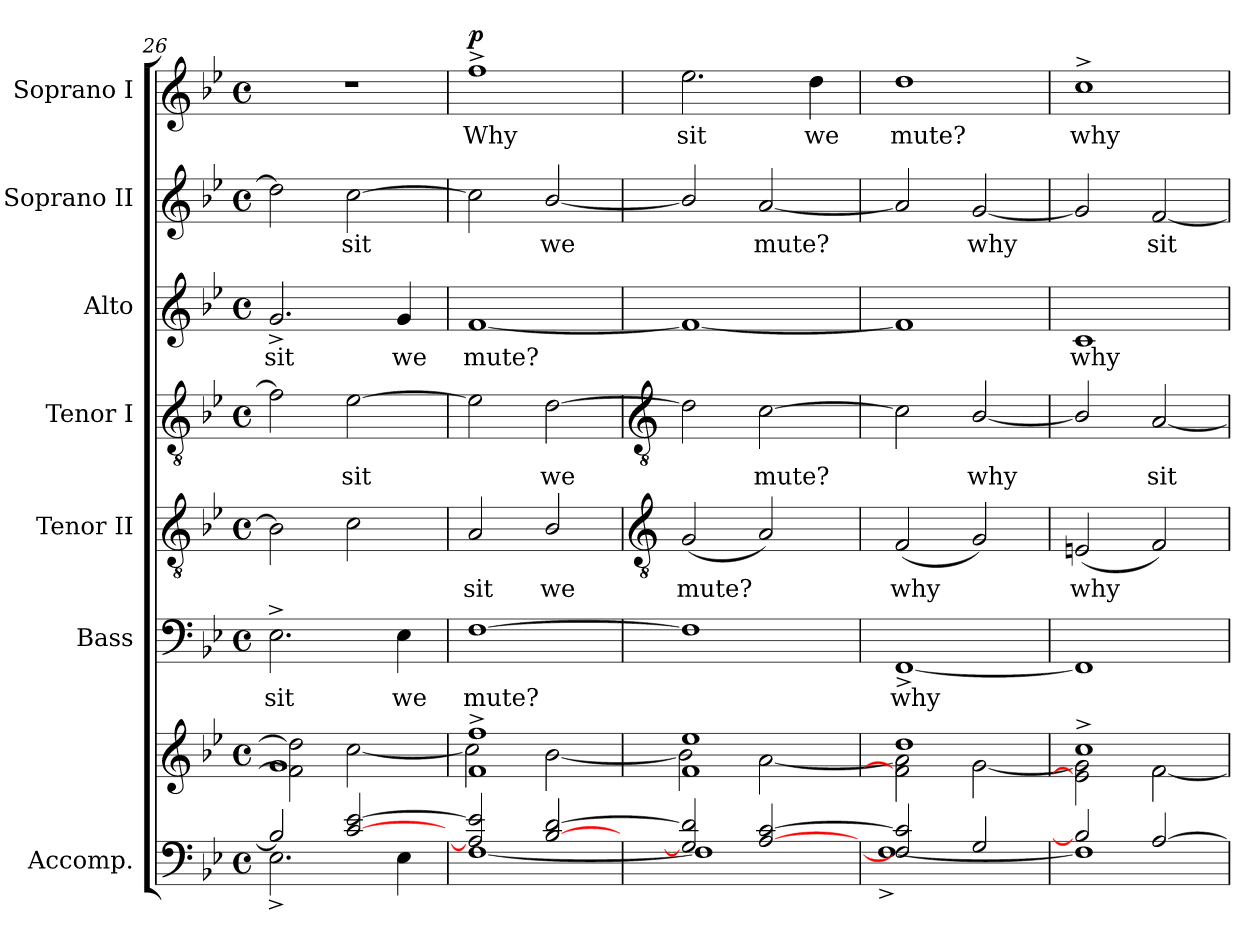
**kern	**kern	**kern	**text	**kern	**text	**kern	**text	**kern	**text	**kern	**text	**kern	**text	**dynam
*part7	*part7	*part6	*part6	*part5	*part5	*part4	*part4	*part3	*part3	*part2	*part2	*part1	*part1	*part1
*staff8	*staff7	*staff6	*staff6	*staff5	*staff5	*staff4	*staff4	*staff3	*staff3	*staff2	*staff2	*staff1	*staff1	*staff1
*I"Accomp.	*	*I"Bass	*	*I"Tenor II	*	*I"Tenor I	*	*I"Alto	*	*I"Soprano II	*	*I"Soprano I	*	*
*	*	*I'B	*	*I'T II	*	*I'T I	*	*I'A	*	*I'S II	*	*I'S I	*	*
*clefF4	*clefG2	*clefF4	*	*clefGv2	*	*clefGv2	*	*clefG2	*	*clefG2	*	*clefG2	*	*
*k[b-e-]	*k[b-e-]	*k[b-e-]	*	*k[b-e-]	*	*k[b-e-]	*	*k[b-e-]	*	*k[b-e-]	*	*k[b-e-]	*	*
*B-:	*B-:	*B-:	*	*B-:	*	*B-:	*	*B-:	*	*B-:	*	*B-:	*	*
*M4/4	*M4/4	*M4/4	*	*M4/4	*	*M4/4	*	*M4/4	*	*M4/4	*	*M4/4	*	*
*met(c)	*met(c)	*met(c)	*	*met(c)	*	*met(c)	*	*met(c)	*	*met(c)	*	*met(c)	*	*
=26	=26	=26	=26	=26	=26	=26	=26	=26	=26	=26	=26	=26	=26	=26
*^	*^	*	*	*	*	*	*	*	*	*	*	*	*	*
!	!	!	!	!	!LO:LY:b	!	!	!	!	!	!LO:LY:b	!	!	!	!	!
2B-/]	2.E-^\	1g	2f\] 2dd\]	2.E-^	sit	2B-]	.	2f]	.	2.g^	sit	2dd]	.	1r	.	.
!	!	!	!	!	!	!	!	!	!LO:LY:b	!	!	!	!LO:LY:b	!	!	!
[2c/ [2e-/	.	.	[2cc\	.	.	2c	.	[2e-	sit	.	.	[2cc	sit	.	.	.
!	!	!	!	!	!LO:LY:b	!	!	!	!	!	!LO:LY:b	!	!	!	!	!
.	4E-\	.	.	4E-	we	.	.	.	.	4g	we	.	.	.	.	.
=27	=27	=27	=27	=27	=27	=27	=27	=27	=27	=27	=27	=27	=27	=27	=27	=27
!	!	!	!	!	!LO:LY:b	!	!LO:LY:b	!	!	!	!LO:LY:b	!	!	!	!LO:LY:b	!LO:DY:b
2A/] 2e-/]	[1F\	1f^ 1ff^	2cc\]	[1F	mute?	2A	sit	2e-]	.	[1f	mute?	2cc]	.	1ff^	Why	p
!	!	!	!	!	!	!	!LO:LY:b	!	!LO:LY:b	!	!	!	!LO:LY:b	!	!	!
[2B-/ [2d/	.	.	[2b-\	.	.	2B-/	we	[2d	we	.	.	[2b-/	we	.	.	.
!!LO:LB:g=z
=28	=28	=28	=28	=28	=28	=28	=28	=28	=28	=28	=28	=28	=28	=28	=28	=28
*	*	*	*	*	*	*clefGv2	*	*clefGv2	*	*	*	*	*	*	*	*
!	!	!	!	!	!	!	!LO:LY:b	!	!	!	!	!	!	!	!LO:LY:b	!
2G/] 2d/]	1F\]	1f 1ee-	2b-\]	1F]	.	(<2G	mute?	2d]	.	1f_	.	2b-/]	.	2.ee-	sit	.
!	!	!	!	!	!	!	!	!	!LO:LY:b	!	!	!	!LO:LY:b	!	!	!
[2A/ [2c/	.	.	[2a\	.	.	2A)	.	[2c	mute?	.	.	[2a	mute?	.	.	.
!	!	!	!	!	!	!	!	!	!	!	!	!	!	!	!LO:LY:b	!
.	.	.	.	.	.	.	.	.	.	.	.	.	.	4dd	we	.
=29	=29	=29	=29	=29	=29	=29	=29	=29	=29	=29	=29	=29	=29	=29	=29	=29
!	!	!	!	!	!LO:LY:b	!	!LO:LY:b	!	!	!	!	!	!	!	!LO:LY:b	!
2F/] 2c/]	[1F^\	1dd	2f\] 2a\]	[1FF^	why	(<2F	why	2c]	.	1f]	.	2a]	.	1dd	mute?	.
!	!	!	!	!	!	!	!	!	!LO:LY:b	!	!	!	!LO:LY:b	!	!	!
2G/	.	.	[2g\	.	.	2G)	.	[2B-/	why	.	.	[2g	why	.	.	.
=30	=30	=30	=30	=30	=30	=30	=30	=30	=30	=30	=30	=30	=30	=30	=30	=30
!	!	!	!	!	!	!	!LO:LY:b	!	!	!	!LO:LY:b	!	!	!	!LO:LY:b	!
2B-/]	1F\]	1cc^	2e\] 2g\]	1FF]	.	(<2En	why	2B-/]	.	1c	why	2g]	.	1cc^	why	.
!	!	!	!	!	!	!	!	!	!LO:LY:b	!	!	!	!LO:LY:b	!	!	!
[2A/	.	.	[2f\	.	.	2F)	.	[2A	sit	.	.	[2f	sit	.	.	.
*v	*v	*	*	*	*	*	*	*	*	*	*	*	*	*	*	*
*	*v	*v	*	*	*	*	*	*	*	*	*	*	*	*	*
=	=	=	=	=	=	=	=	=	=	=	=	=	=	=
*-	*-	*-	*-	*-	*-	*-	*-	*-	*-	*-	*-	*-	*-	*-
